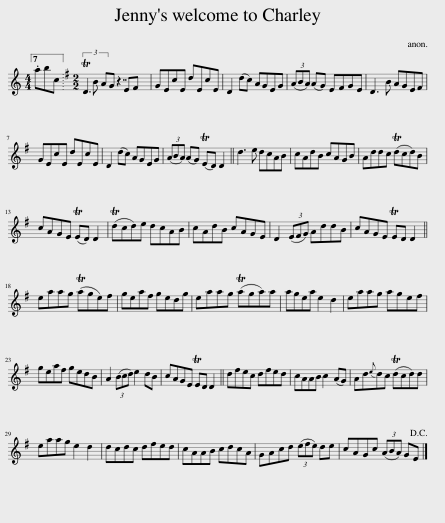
X:1
L:1/8
M:4/4
I:linebreak $
K:C
V:1 treble
V:1
 .abc ||[K:G][M:2/2] (3TD3 B AG EF x/24 | GEcE dEcE | D2 (dc) AGEG | (3(ABA) (AG) EFGE | %5
 D3 B AGEF |$ GEcE dEcE | D2 (dc) AGEG | (3(ABA) (AG) (TED) D2 || d3 e dcAB | %10
 cAdB cAGB | Addc (Tdcd)B |$ cAGE (TED) D2 | (Tdcd)e dcAB | cAdB cAGE | %15
 D2 (3(EFG) AddB | cAGE TED D2 ||$ eaag (Tage)f | geaf gedg | eaag (Taga)a | %20
 agea e2 d2 | eaag agef |$ geaf gedB | A2 (3(Bcd) e2 dB | cAGE TED D2 || %25
 dfec dfed | cAAB c2 (AG) | Ad{e}dc (Tdcd)d |$ eaag e2 d2 | dcdc dfed | %30
 cAAB cdcA | GAcd (3(efe) de | cAGc (3(ABA) GE!D.C.! |] %33
